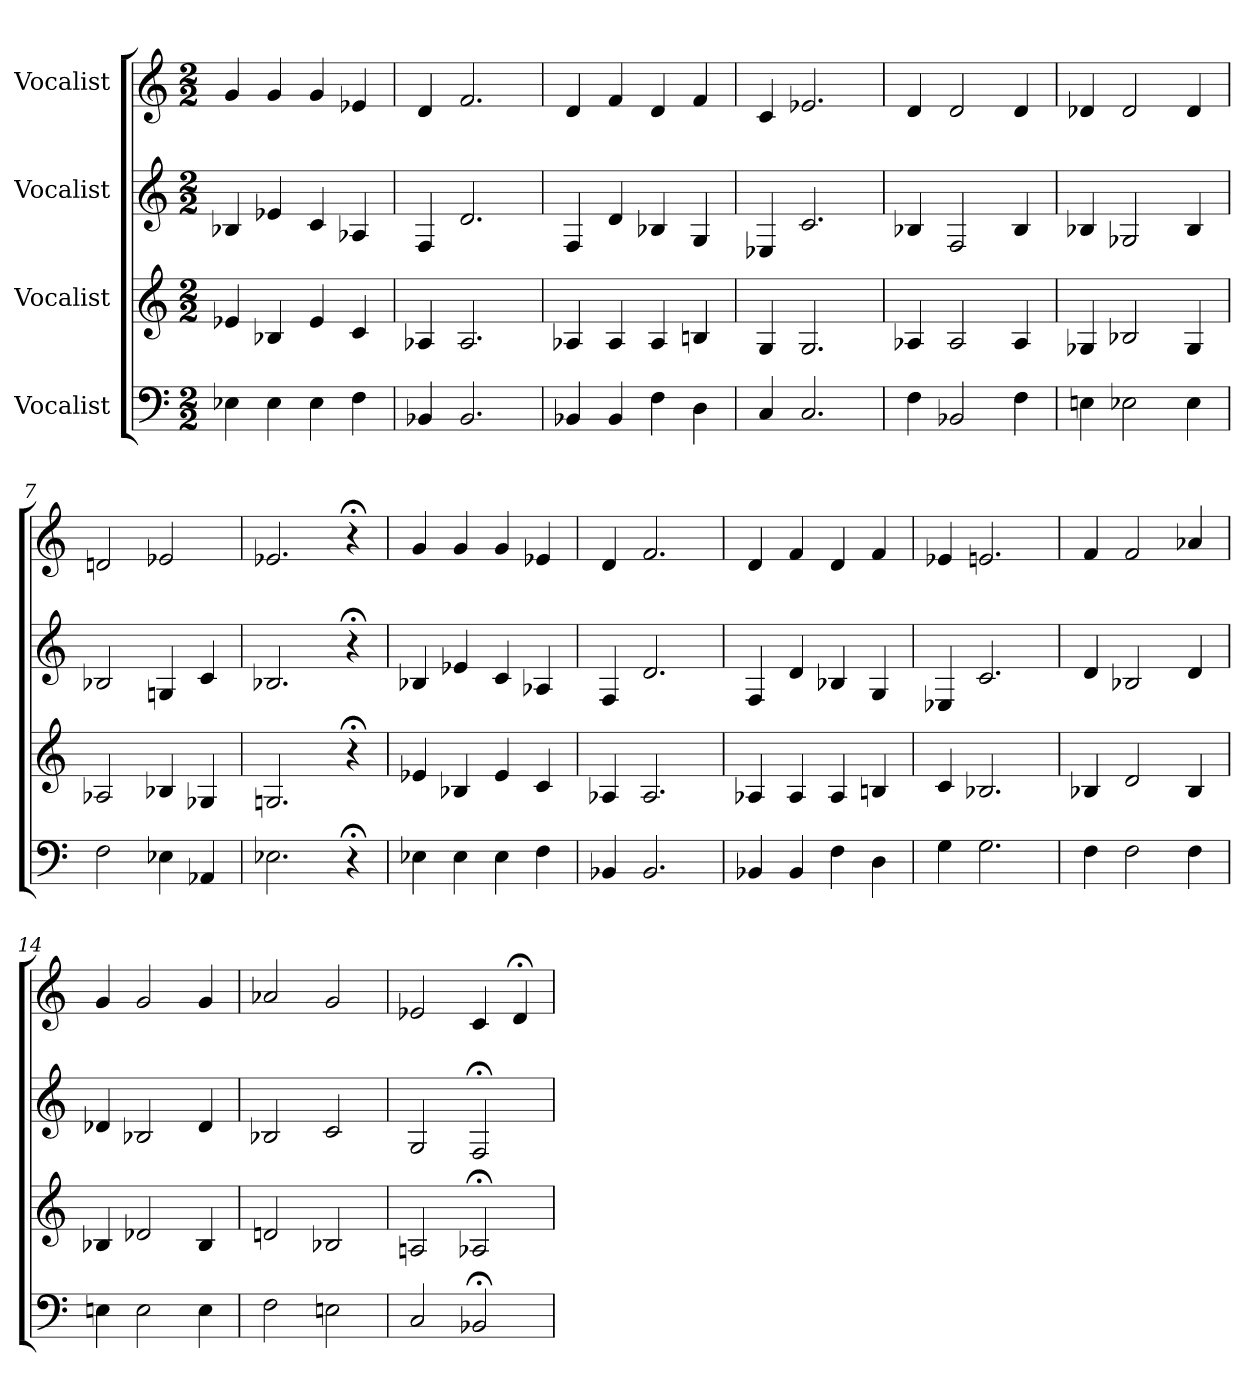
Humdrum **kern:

**kern	**kern	**kern	**kern
*part4	*part3	*part2	*part1
*staff4	*staff3	*staff2	*staff1
*I"Vocalist	*I"Vocalist	*I"Vocalist	*I"Vocalist
*M2/2	*M2/2	*M2/2	*M2/2
=1	=1	=1	=1
4E-X	4e-X	4B-X	4g
4E-	4B-X	4e-X	4g
4E-	4e-	4c	4g
4F	4c	4A-X	4e-X
=2	=2	=2	=2
4BB-X	4A-X	4F	4d
2.BB-	2.A-	2.d	2.f
=3	=3	=3	=3
4BB-X	4A-X	4F	4d
4BB-	4A-	4d	4f
4F	4A-	4B-X	4d
4D	4Bn	4G	4f
=4	=4	=4	=4
4C	4G	4E-X	4c
2.C	2.G	2.c	2.e-X
=5	=5	=5	=5
4F	4A-X	4B-X	4d
2BB-X	2A-	2F	2d
4F	4A-	4B-	4d
=6	=6	=6	=6
4En	4G-X	4B-X	4d-X
2E-X	2B-X	2G-X	2d-
4E-	4G-	4B-	4d-
=7	=7	=7	=7
2F	2A-X	2B-X	2dn
4E-X	4B-X	4Gn	2e-X
4AA-X	4G-X	4c	.
=8	=8	=8	=8
2.E-X	2.Gn	2.B-X	2.e-X
4r;<	4r;<	4r;<	4r;<
=9	=9	=9	=9
4E-X	4e-X	4B-X	4g
4E-	4B-X	4e-X	4g
4E-	4e-	4c	4g
4F	4c	4A-X	4e-X
=10	=10	=10	=10
4BB-X	4A-X	4F	4d
2.BB-	2.A-	2.d	2.f
=11	=11	=11	=11
4BB-X	4A-X	4F	4d
4BB-	4A-	4d	4f
4F	4A-	4B-X	4d
4D	4Bn	4G	4f
=12	=12	=12	=12
4G	4c	4E-X	4e-X
2.G	2.B-X	2.c	2.en
=13	=13	=13	=13
4F	4B-X	4d	4f
2F	2d	2B-X	2f
4F	4B-	4d	4a-X
=14	=14	=14	=14
4En	4B-X	4d-X	4g
2E	2d-X	2B-X	2g
4E	4B-	4d-	4g
=15	=15	=15	=15
2F	2dn	2B-X	2a-X
2En	2B-X	2c	2g
=16	=16	=16	=16
2C	2An	2G	2e-X
2BB-X;<	2A-X;<	2F;<	4c
.	.	.	4d;<
=	=	=	=
*-	*-	*-	*-
